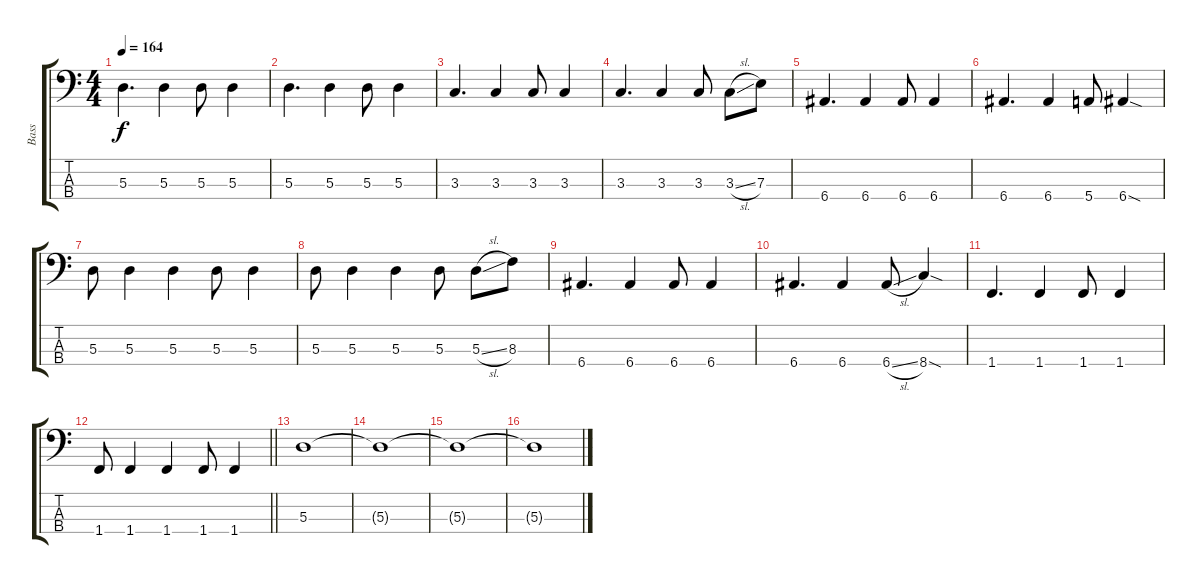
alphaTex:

\track ("Bass" "Bass") {instrument electricbassfinger}
\staff {score tabs}
\tuning (G2 D2 A1 E1) {hide}
\ts (4 4)
\tempo 164
\clef f4
\ks c
5.3.4{d dy f} 5.3.4 5.3.8 5.3.4 |
5.3.4{d} 5.3.4 5.3.8 5.3.4 |
3.3.4{d} 3.3.4 3.3.8 3.3.4 |
3.3.4{d} 3.3.4 3.3.8 3.3{sl}.8 7.3.8 |
6.4.4{d} 6.4.4 6.4.8 6.4.4 |
6.4.4{d} 6.4.4 5.4.8 6.4{sod}.4 |
5.3.8 5.3.4 5.3.4 5.3.8 5.3.4 |
5.3.8 5.3.4 5.3.4 5.3.8 5.3{sl}.8 8.3.8 |
6.4.4{d} 6.4.4 6.4.8 6.4.4 |
6.4.4{d} 6.4.4 6.4{sl}.8 8.4{sod}.4 |
1.4.4{d} 1.4.4 1.4.8 1.4.4 |
\barLineRight lightlight
1.4.8 1.4.4 1.4.4 1.4.8 1.4.4 |
\section ("" "")
5.3.1 |
5.3{t}.1{volume 0} |
5.3{t}.1 |
5.3{t}.1
